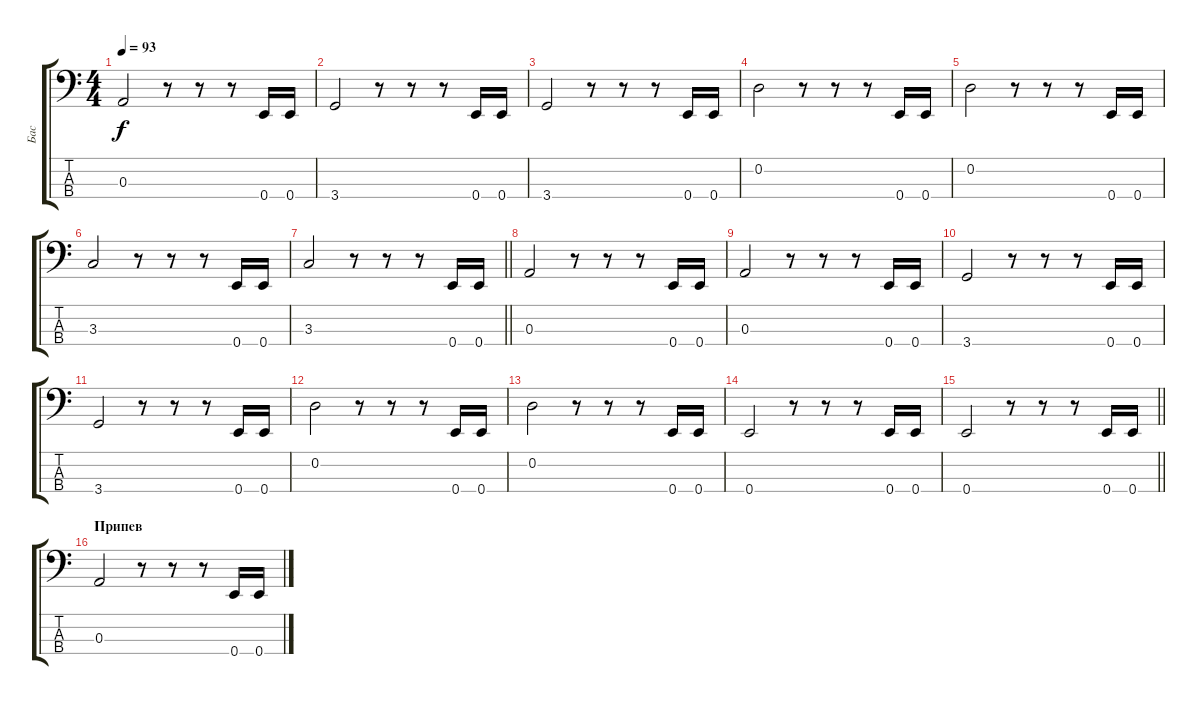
\track ("Бас" "Бас") {instrument electricbassfinger}
\staff {score tabs}
\tuning (G2 D2 A1 E1) {hide}
\ts (4 4)
\tempo 93
\clef f4
\ks c
0.3.2{dy f} r.8 r.8 r.8 0.4.16 0.4.16 |
3.4.2 r.8 r.8 r.8 0.4.16 0.4.16 |
3.4.2 r.8 r.8 r.8 0.4.16 0.4.16 |
0.2.2 r.8 r.8 r.8 0.4.16 0.4.16 |
0.2.2 r.8 r.8 r.8 0.4.16 0.4.16 |
3.3.2 r.8 r.8 r.8 0.4.16 0.4.16 |
\barLineRight lightlight
3.3.2 r.8 r.8 r.8 0.4.16 0.4.16 |
0.3.2 r.8 r.8 r.8 0.4.16 0.4.16 |
0.3.2 r.8 r.8 r.8 0.4.16 0.4.16 |
3.4.2 r.8 r.8 r.8 0.4.16 0.4.16 |
3.4.2 r.8 r.8 r.8 0.4.16 0.4.16 |
0.2.2 r.8 r.8 r.8 0.4.16 0.4.16 |
0.2.2 r.8 r.8 r.8 0.4.16 0.4.16 |
0.4.2 r.8 r.8 r.8 0.4.16 0.4.16 |
\barLineRight lightlight
0.4.2 r.8 r.8 r.8 0.4.16 0.4.16 |
\section ("" "Припев")
0.3.2 r.8 r.8 r.8 0.4.16 0.4.16
